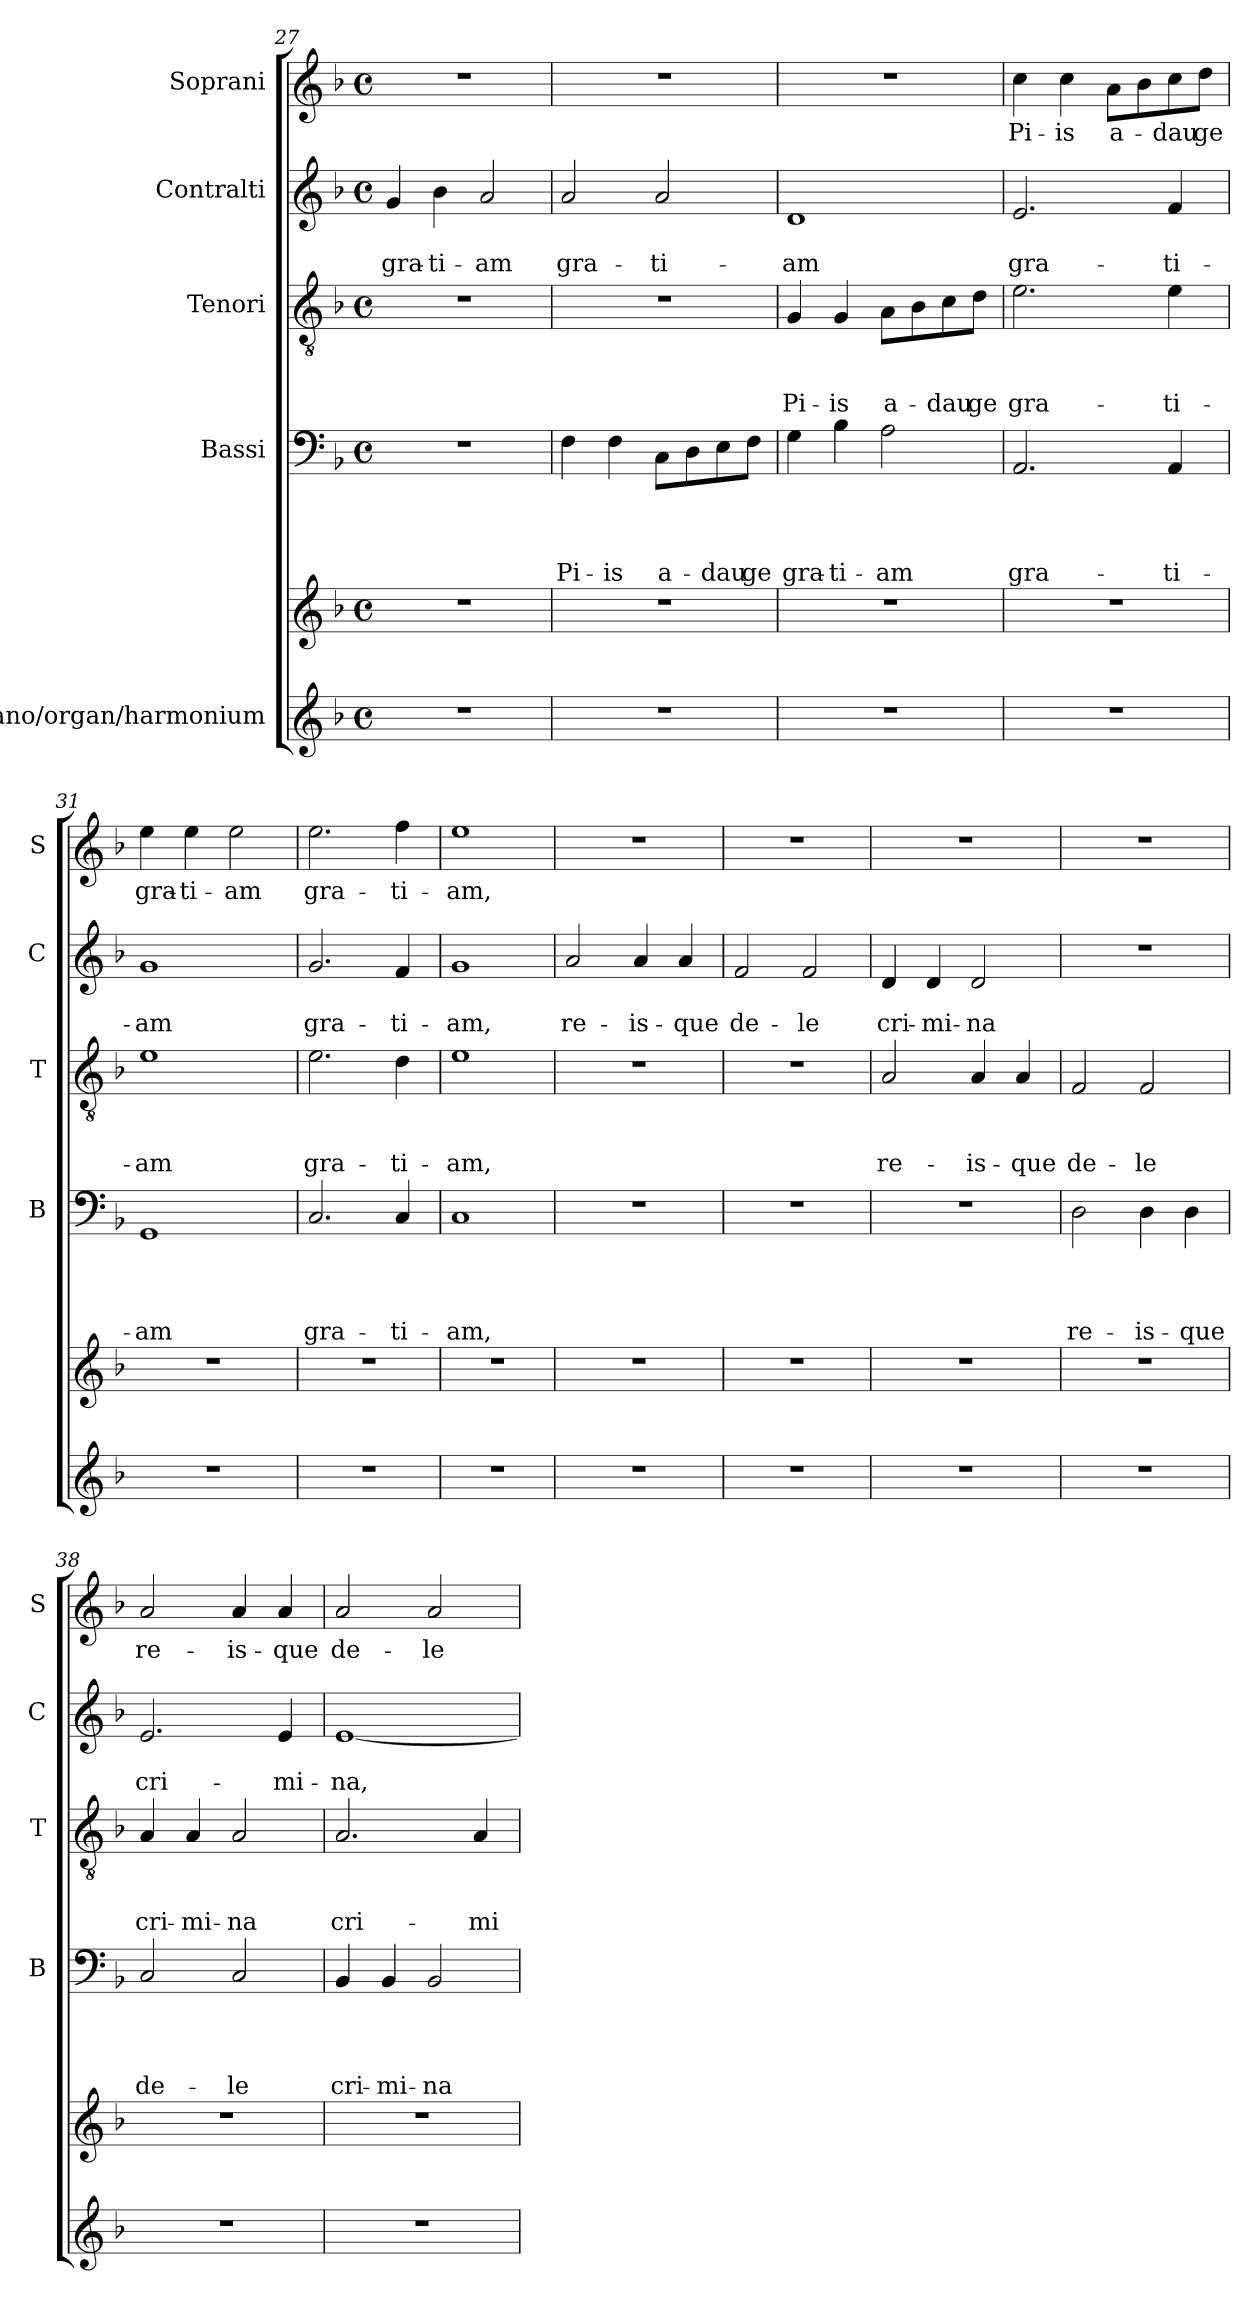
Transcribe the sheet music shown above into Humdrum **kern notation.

**kern	**kern	**kern	**text	**text	**text	**text	**kern	**text	**text	**text	**kern	**text	**text	**kern	**text
*part5	*part5	*part4	*part4	*part4	*part4	*part4	*part3	*part3	*part3	*part3	*part2	*part2	*part2	*part1	*part1
*staff6	*staff5	*staff4	*staff4	*staff4	*staff4	*staff4	*staff3	*staff3	*staff3	*staff3	*staff2	*staff2	*staff2	*staff1	*staff1
*I"piano/organ/harmonium	*	*I"Bassi	*	*	*	*	*I"Tenori	*	*	*	*I"Contralti	*	*	*I"Soprani	*
*	*	*I'B	*	*	*	*	*I'T	*	*	*	*I'C	*	*	*I'S	*
*clefG2	*clefG2	*clefF4	*	*	*	*	*clefGv2	*	*	*	*clefG2	*	*	*clefG2	*
*k[b-]	*k[b-]	*k[b-]	*	*	*	*	*k[b-]	*	*	*	*k[b-]	*	*	*k[b-]	*
*F:	*F:	*F:	*	*	*	*	*F:	*	*	*	*F:	*	*	*F:	*
*M4/4	*M4/4	*M4/4	*	*	*	*	*M4/4	*	*	*	*M4/4	*	*	*M4/4	*
*met(c)	*met(c)	*met(c)	*	*	*	*	*met(c)	*	*	*	*met(c)	*	*	*met(c)	*
=27	=27	=27	=27	=27	=27	=27	=27	=27	=27	=27	=27	=27	=27	=27	=27
!	!	!	!	!	!	!	!	!	!	!	!	!	!LO:LY:b	!	!
1r	1r	1r	.	.	.	.	1r	.	.	.	4g/	.	gra-	1r	.
!	!	!	!	!	!	!	!	!	!	!	!	!	!LO:LY:b	!	!
.	.	.	.	.	.	.	.	.	.	.	4b-\	.	-ti-	.	.
!	!	!	!	!	!	!	!	!	!	!	!	!	!LO:LY:b	!	!
.	.	.	.	.	.	.	.	.	.	.	2a/	.	-am	.	.
!!LO:LB:g=z
=28	=28	=28	=28	=28	=28	=28	=28	=28	=28	=28	=28	=28	=28	=28	=28
!	!	!	!	!	!	!LO:LY:b	!	!	!	!	!	!	!LO:LY:b	!	!
1r	1r	4F\	.	.	.	Pi-	1r	.	.	.	2a/	.	gra-	1r	.
!	!	!	!	!	!	!LO:LY:b	!	!	!	!	!	!	!	!	!
.	.	4F\	.	.	.	-is	.	.	.	.	.	.	.	.	.
!	!	!	!	!	!	!LO:LY:b	!	!	!	!	!	!	!LO:LY:b	!	!
.	.	8C\L	.	.	.	a-	.	.	.	.	2a/	.	-ti-	.	.
.	.	8D\	.	.	.	.	.	.	.	.	.	.	.	.	.
!	!	!	!	!	!	!LO:LY:b	!	!	!	!	!	!	!	!	!
.	.	8E\	.	.	.	-dau-	.	.	.	.	.	.	.	.	.
!	!	!	!	!	!	!LO:LY:b	!	!	!	!	!	!	!	!	!
.	.	8F\J	.	.	.	-ge	.	.	.	.	.	.	.	.	.
=29	=29	=29	=29	=29	=29	=29	=29	=29	=29	=29	=29	=29	=29	=29	=29
!	!	!	!	!	!	!LO:LY:b	!	!	!	!LO:LY:b	!	!	!LO:LY:b	!	!
1r	1r	4G\	.	.	.	gra-	4G/	.	.	Pi-	1d	.	-am	1r	.
!	!	!	!	!	!	!LO:LY:b	!	!	!	!LO:LY:b	!	!	!	!	!
.	.	4B-\	.	.	.	-ti-	4G/	.	.	-is	.	.	.	.	.
!	!	!	!	!	!	!LO:LY:b	!	!	!	!LO:LY:b	!	!	!	!	!
.	.	2A\	.	.	.	-am	8A\L	.	.	a-	.	.	.	.	.
.	.	.	.	.	.	.	8B-\	.	.	.	.	.	.	.	.
!	!	!	!	!	!	!	!	!	!	!LO:LY:b	!	!	!	!	!
.	.	.	.	.	.	.	8c\	.	.	-dau-	.	.	.	.	.
!	!	!	!	!	!	!	!	!	!	!LO:LY:b	!	!	!	!	!
.	.	.	.	.	.	.	8d\J	.	.	-ge	.	.	.	.	.
=30	=30	=30	=30	=30	=30	=30	=30	=30	=30	=30	=30	=30	=30	=30	=30
!	!	!	!	!	!	!LO:LY:b	!	!	!	!LO:LY:b	!	!	!LO:LY:b	!	!LO:LY:b
1r	1r	2.AA/	.	.	.	gra-	2.e\	.	.	gra-	2.e/	.	gra-	4cc\	Pi-
!	!	!	!	!	!	!	!	!	!	!	!	!	!	!	!LO:LY:b
.	.	.	.	.	.	.	.	.	.	.	.	.	.	4cc\	-is
!	!	!	!	!	!	!	!	!	!	!	!	!	!	!	!LO:LY:b
.	.	.	.	.	.	.	.	.	.	.	.	.	.	8a\L	a-
.	.	.	.	.	.	.	.	.	.	.	.	.	.	8b-\	.
!	!	!	!	!	!	!LO:LY:b	!	!	!	!LO:LY:b	!	!	!LO:LY:b	!	!LO:LY:b
.	.	4AA/	.	.	.	-ti-	4e\	.	.	-ti-	4f/	.	-ti-	8cc\	-dau-
!	!	!	!	!	!	!	!	!	!	!	!	!	!	!	!LO:LY:b
.	.	.	.	.	.	.	.	.	.	.	.	.	.	8dd\J	-ge
=31	=31	=31	=31	=31	=31	=31	=31	=31	=31	=31	=31	=31	=31	=31	=31
!	!	!	!	!	!	!LO:LY:b	!	!	!	!LO:LY:b	!	!	!LO:LY:b	!	!LO:LY:b
1r	1r	1GG	.	.	.	-am	1e	.	.	-am	1g	.	-am	4ee\	gra-
!	!	!	!	!	!	!	!	!	!	!	!	!	!	!	!LO:LY:b
.	.	.	.	.	.	.	.	.	.	.	.	.	.	4ee\	-ti-
!	!	!	!	!	!	!	!	!	!	!	!	!	!	!	!LO:LY:b
.	.	.	.	.	.	.	.	.	.	.	.	.	.	2ee\	-am
=32	=32	=32	=32	=32	=32	=32	=32	=32	=32	=32	=32	=32	=32	=32	=32
!	!	!	!	!	!	!LO:LY:b	!	!	!	!LO:LY:b	!	!	!LO:LY:b	!	!LO:LY:b
1r	1r	2.C/	.	.	.	gra-	2.e\	.	.	gra-	2.g/	.	gra-	2.ee\	gra-
!	!	!	!	!	!	!LO:LY:b	!	!	!	!LO:LY:b	!	!	!LO:LY:b	!	!LO:LY:b
.	.	4C/	.	.	.	-ti-	4d\	.	.	-ti-	4f/	.	-ti-	4ff\	-ti-
=33	=33	=33	=33	=33	=33	=33	=33	=33	=33	=33	=33	=33	=33	=33	=33
!	!	!	!	!	!	!LO:LY:b	!	!	!	!LO:LY:b	!	!	!LO:LY:b	!	!LO:LY:b
1r	1r	1C	.	.	.	-am,	1e	.	.	-am,	1g	.	-am,	1ee	-am,
!!LO:PB:g=z
=34	=34	=34	=34	=34	=34	=34	=34	=34	=34	=34	=34	=34	=34	=34	=34
!	!	!	!	!	!	!	!	!	!	!	!	!	!LO:LY:b	!	!
1r	1r	1r	.	.	.	.	1r	.	.	.	2a/	.	re-	1r	.
!	!	!	!	!	!	!	!	!	!	!	!	!	!LO:LY:b	!	!
.	.	.	.	.	.	.	.	.	.	.	4a/	.	-is-	.	.
!	!	!	!	!	!	!	!	!	!	!	!	!	!LO:LY:b	!	!
.	.	.	.	.	.	.	.	.	.	.	4a/	.	-que	.	.
=35	=35	=35	=35	=35	=35	=35	=35	=35	=35	=35	=35	=35	=35	=35	=35
!	!	!	!	!	!	!	!	!	!	!	!	!	!LO:LY:b	!	!
1r	1r	1r	.	.	.	.	1r	.	.	.	2f/	.	de-	1r	.
!	!	!	!	!	!	!	!	!	!	!	!	!	!LO:LY:b	!	!
.	.	.	.	.	.	.	.	.	.	.	2f/	.	-le	.	.
=36	=36	=36	=36	=36	=36	=36	=36	=36	=36	=36	=36	=36	=36	=36	=36
!	!	!	!	!	!	!	!	!	!	!LO:LY:b	!	!	!LO:LY:b	!	!
1r	1r	1r	.	.	.	.	2A/	.	.	re-	4d/	.	cri-	1r	.
!	!	!	!	!	!	!	!	!	!	!	!	!	!LO:LY:b	!	!
.	.	.	.	.	.	.	.	.	.	.	4d/	.	-mi-	.	.
!	!	!	!	!	!	!	!	!	!	!LO:LY:b	!	!	!LO:LY:b	!	!
.	.	.	.	.	.	.	4A/	.	.	-is-	2d/	.	-na	.	.
!	!	!	!	!	!	!	!	!	!	!LO:LY:b	!	!	!	!	!
.	.	.	.	.	.	.	4A/	.	.	-que	.	.	.	.	.
=37	=37	=37	=37	=37	=37	=37	=37	=37	=37	=37	=37	=37	=37	=37	=37
!	!	!	!	!	!	!LO:LY:b	!	!	!	!LO:LY:b	!	!	!	!	!
1r	1r	2D\	.	.	.	re-	2F/	.	.	de-	1r	.	.	1r	.
!	!	!	!	!	!	!LO:LY:b	!	!	!	!LO:LY:b	!	!	!	!	!
.	.	4D\	.	.	.	-is-	2F/	.	.	-le	.	.	.	.	.
!	!	!	!	!	!	!LO:LY:b	!	!	!	!	!	!	!	!	!
.	.	4D\	.	.	.	-que	.	.	.	.	.	.	.	.	.
=38	=38	=38	=38	=38	=38	=38	=38	=38	=38	=38	=38	=38	=38	=38	=38
!	!	!	!	!	!	!LO:LY:b	!	!	!	!LO:LY:b	!	!	!LO:LY:b	!	!LO:LY:b
1r	1r	2C/	.	.	.	de-	4A/	.	.	cri-	2.e/	.	cri-	2a/	re-
!	!	!	!	!	!	!	!	!	!	!LO:LY:b	!	!	!	!	!
.	.	.	.	.	.	.	4A/	.	.	-mi-	.	.	.	.	.
!	!	!	!	!	!	!LO:LY:b	!	!	!	!LO:LY:b	!	!	!	!	!LO:LY:b
.	.	2C/	.	.	.	-le	2A/	.	.	-na	.	.	.	4a/	-is-
!	!	!	!	!	!	!	!	!	!	!	!	!	!LO:LY:b	!	!LO:LY:b
.	.	.	.	.	.	.	.	.	.	.	4e/	.	-mi-	4a/	-que
=39	=39	=39	=39	=39	=39	=39	=39	=39	=39	=39	=39	=39	=39	=39	=39
!	!	!	!	!	!	!LO:LY:b	!	!	!	!LO:LY:b	!	!	!LO:LY:b	!	!LO:LY:b
1r	1r	4BB-/	.	.	.	cri-	2.A/	.	.	cri-	[<1e	.	-na,	2a/	de-
!	!	!	!	!	!	!LO:LY:b	!	!	!	!	!	!	!	!	!
.	.	4BB-/	.	.	.	-mi-	.	.	.	.	.	.	.	.	.
!	!	!	!	!	!	!LO:LY:b	!	!	!	!	!	!	!	!	!LO:LY:b
.	.	2BB-/	.	.	.	-na	.	.	.	.	.	.	.	2a/	-le
!	!	!	!	!	!	!	!	!	!	!LO:LY:b	!	!	!	!	!
.	.	.	.	.	.	.	4A/	.	.	-mi-	.	.	.	.	.
=	=	=	=	=	=	=	=	=	=	=	=	=	=	=	=
*-	*-	*-	*-	*-	*-	*-	*-	*-	*-	*-	*-	*-	*-	*-	*-
